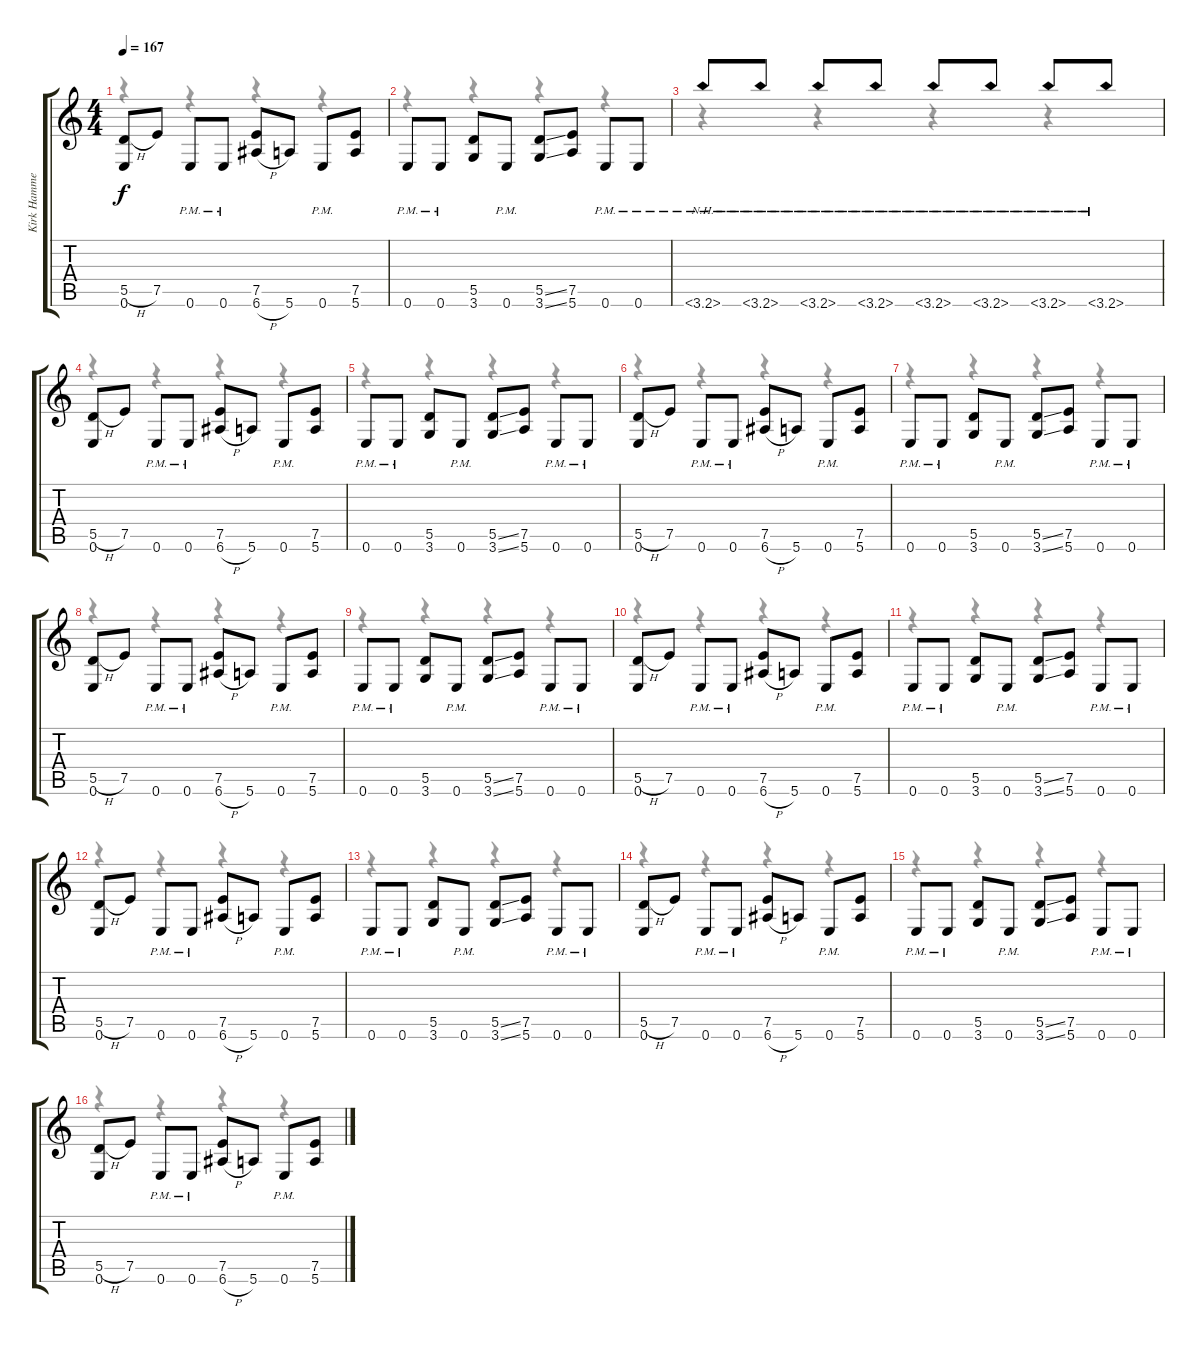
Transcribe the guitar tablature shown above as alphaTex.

\track ("Kirk Hammett" "Kirk Hamme") {instrument distortionguitar}
\staff {score tabs}
\tuning (E4 B3 G3 D3 A2 E2) {hide}
\voice
\ts (4 4)
\tempo 167
\clef g2
\ks c
(5.5{h} 0.6).8{dy f} 7.5.8 0.6{pm}.8 0.6{pm}.8 (7.5 6.6{h}).8 5.6.8 0.6{pm}.8 (7.5 5.6).8 |
0.6{pm}.8 0.6{pm}.8 (5.5 3.6).8 0.6{pm}.8 (5.5{ss} 3.6{ss}).8 (7.5 5.6).8 0.6{pm}.8 0.6{pm}.8 |
3.6{nh pm}.8 3.6{nh pm}.8 3.6{nh pm}.8 3.6{nh pm}.8 3.6{nh pm}.8 3.6{nh pm}.8 3.6{nh pm}.8 3.6{nh pm}.8 |
(5.5{h} 0.6).8 7.5.8 0.6{pm}.8 0.6{pm}.8 (7.5 6.6{h}).8 5.6.8 0.6{pm}.8 (7.5 5.6).8 |
0.6{pm}.8 0.6{pm}.8 (5.5 3.6).8 0.6{pm}.8 (5.5{ss} 3.6{ss}).8 (7.5 5.6).8 0.6{pm}.8 0.6{pm}.8 |
(5.5{h} 0.6).8 7.5.8 0.6{pm}.8 0.6{pm}.8 (7.5 6.6{h}).8 5.6.8 0.6{pm}.8 (7.5 5.6).8 |
0.6{pm}.8 0.6{pm}.8 (5.5 3.6).8 0.6{pm}.8 (5.5{ss} 3.6{ss}).8 (7.5 5.6).8 0.6{pm}.8 0.6{pm}.8 |
(5.5{h} 0.6).8 7.5.8 0.6{pm}.8 0.6{pm}.8 (7.5 6.6{h}).8 5.6.8 0.6{pm}.8 (7.5 5.6).8 |
0.6{pm}.8 0.6{pm}.8 (5.5 3.6).8 0.6{pm}.8 (5.5{ss} 3.6{ss}).8 (7.5 5.6).8 0.6{pm}.8 0.6{pm}.8 |
(5.5{h} 0.6).8 7.5.8 0.6{pm}.8 0.6{pm}.8 (7.5 6.6{h}).8 5.6.8 0.6{pm}.8 (7.5 5.6).8 |
0.6{pm}.8 0.6{pm}.8 (5.5 3.6).8 0.6{pm}.8 (5.5{ss} 3.6{ss}).8 (7.5 5.6).8 0.6{pm}.8 0.6{pm}.8 |
(5.5{h} 0.6).8 7.5.8 0.6{pm}.8 0.6{pm}.8 (7.5 6.6{h}).8 5.6.8 0.6{pm}.8 (7.5 5.6).8 |
0.6{pm}.8 0.6{pm}.8 (5.5 3.6).8 0.6{pm}.8 (5.5{ss} 3.6{ss}).8 (7.5 5.6).8 0.6{pm}.8 0.6{pm}.8 |
(5.5{h} 0.6).8 7.5.8 0.6{pm}.8 0.6{pm}.8 (7.5 6.6{h}).8 5.6.8 0.6{pm}.8 (7.5 5.6).8 |
0.6{pm}.8 0.6{pm}.8 (5.5 3.6).8 0.6{pm}.8 (5.5{ss} 3.6{ss}).8 (7.5 5.6).8 0.6{pm}.8 0.6{pm}.8 |
(5.5{h} 0.6).8 7.5.8 0.6{pm}.8 0.6{pm}.8 (7.5 6.6{h}).8 5.6.8 0.6{pm}.8 (7.5 5.6).8
\voice
\clef g2
\ottava regular
\simile none
\ks c
r.4{dy f} r.4 r.4 r.4 |
r.4 r.4 r.4 r.4 |
r.4 r.4 r.4 r.4 |
r.4 r.4 r.4 r.4 |
r.4 r.4 r.4 r.4 |
r.4 r.4 r.4 r.4 |
r.4 r.4 r.4 r.4 |
r.4 r.4 r.4 r.4 |
r.4 r.4 r.4 r.4 |
r.4 r.4 r.4 r.4 |
r.4 r.4 r.4 r.4 |
r.4 r.4 r.4 r.4 |
r.4 r.4 r.4 r.4 |
r.4 r.4 r.4 r.4 |
r.4 r.4 r.4 r.4 |
r.4 r.4 r.4 r.4
